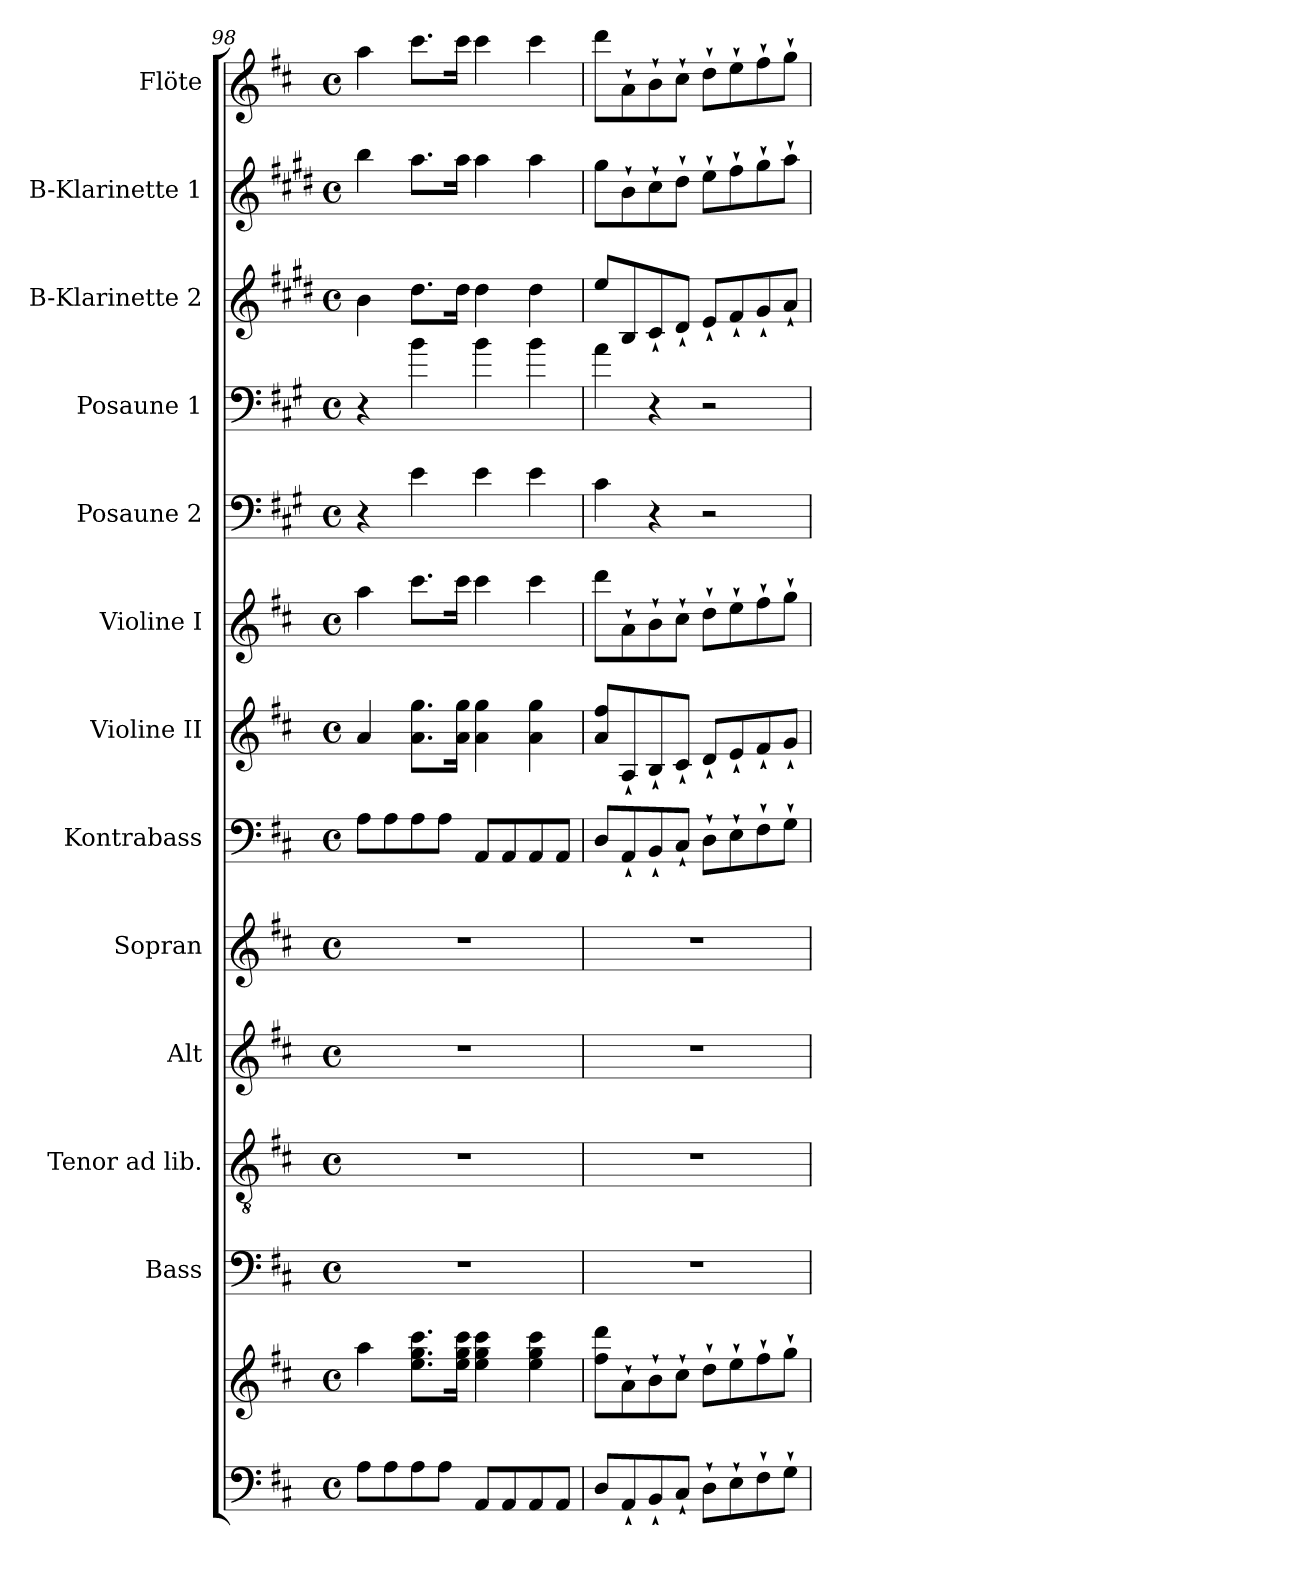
**kern	**kern	**kern	**kern	**kern	**kern	**kern	**kern	**kern	**kern	**kern	**kern	**kern	**kern
*part13	*part13	*part12	*part11	*part10	*part9	*part8	*part7	*part6	*part5	*part4	*part3	*part2	*part1
*staff14	*staff13	*staff12	*staff11	*staff10	*staff9	*staff8	*staff7	*staff6	*staff5	*staff4	*staff3	*staff2	*staff1
*	*	*I"Bass	*I"Tenor ad lib.	*I"Alt	*I"Sopran	*I"Kontrabass	*I"Violine II	*I"Violine I	*I"Posaune 2	*I"Posaune 1	*I"B-Klarinette 2	*I"B-Klarinette 1	*I"Flöte
*	*	*I'B.	*I'T.	*I'A.	*I'S.	*I'Kb.	*I'Vl. II	*I'Vl. I	*I'Pos 2	*I'Pos. 1	*I'B Kl. 2	*I'B Kl. 1	*I'Fl.
*clefF4	*clefG2	*clefF4	*clefGv2	*clefG2	*clefG2	*clefF4	*clefG2	*clefG2	*clefF4	*clefF4	*clefG2	*clefG2	*clefG2
*	*	*	*	*	*	*ITrd7c12	*	*	*ITrd4c7	*ITrd4c7	*ITrd1c2	*ITrd1c2	*
*k[f#c#]	*k[f#c#]	*k[f#c#]	*k[f#c#]	*k[f#c#]	*k[f#c#]	*k[f#c#]	*k[f#c#]	*k[f#c#]	*k[f#c#]	*k[f#c#]	*k[f#c#]	*k[f#c#]	*k[f#c#]
*D:	*D:	*D:	*D:	*D:	*D:	*D:	*D:	*D:	*D:	*D:	*D:	*D:	*D:
*M4/4	*M4/4	*M4/4	*M4/4	*M4/4	*M4/4	*M4/4	*M4/4	*M4/4	*M4/4	*M4/4	*M4/4	*M4/4	*M4/4
*met(c)	*met(c)	*met(c)	*met(c)	*met(c)	*met(c)	*met(c)	*met(c)	*met(c)	*met(c)	*met(c)	*met(c)	*met(c)	*met(c)
=98	=98	=98	=98	=98	=98	=98	=98	=98	=98	=98	=98	=98	=98
8A\L	4aa\	1r	1r	1r	1r	8AA\L	4a/	4aa\	4r	4r	4a\	4aa\	4aa\
8A\	.	.	.	.	.	8AA\	.	.	.	.	.	.	.
8A\	8.ee\ 8.gg\ 8.ccc#\L	.	.	.	.	8AA\	8.a\ 8.gg\L	8.ccc#\L	4A\	4e\	8.cc#\L	8.gg\L	8.ccc#\L
8A\J	.	.	.	.	.	8AA\J	.	.	.	.	.	.	.
.	16ee\ 16gg\ 16ccc#\Jk	.	.	.	.	.	16a\ 16gg\Jk	16ccc#\Jk	.	.	16cc#\Jk	16gg\Jk	16ccc#\Jk
8AA/L	4ee\ 4gg\ 4ccc#\	.	.	.	.	8AAA/L	4a\ 4gg\	4ccc#\	4A\	4e\	4cc#\	4gg\	4ccc#\
8AA/	.	.	.	.	.	8AAA/	.	.	.	.	.	.	.
8AA/	4ee\ 4gg\ 4ccc#\	.	.	.	.	8AAA/	4a\ 4gg\	4ccc#\	4A\	4e\	4cc#\	4gg\	4ccc#\
8AA/J	.	.	.	.	.	8AAA/J	.	.	.	.	.	.	.
=99	=99	=99	=99	=99	=99	=99	=99	=99	=99	=99	=99	=99	=99
8D/L	8ff#\ 8ddd\L	1r	1r	1r	1r	8DD/L	8a/ 8ff#/L	8ddd\L	4F#\	4d\	8dd/L	8ff#\L	8ddd\L
8AA`</	8a`>\	.	.	.	.	8AAA`</	8A`</	8a`>\	.	.	8A/	8a`>\	8a`>\
8BB`</	8b`>\	.	.	.	.	8BBB`</	8B`</	8b`>\	4r	4r	8B`</	8b`>\	8b`>\
8C#`</J	8cc#`>\J	.	.	.	.	8CC#`</J	8c#`</J	8cc#`>\J	.	.	8c#`</J	8cc#`>\J	8cc#`>\J
8D`>\L	8dd`>\L	.	.	.	.	8DD`>\L	8d`</L	8dd`>\L	2r	2r	8d`</L	8dd`>\L	8dd`>\L
8E`>\	8ee`>\	.	.	.	.	8EE`>\	8e`</	8ee`>\	.	.	8e`</	8ee`>\	8ee`>\
8F#`>\	8ff#`>\	.	.	.	.	8FF#`>\	8f#`</	8ff#`>\	.	.	8f#`</	8ff#`>\	8ff#`>\
8G`>\J	8gg`>\J	.	.	.	.	8GG`>\J	8g`</J	8gg`>\J	.	.	8g`</J	8gg`>\J	8gg`>\J
=	=	=	=	=	=	=	=	=	=	=	=	=	=
*-	*-	*-	*-	*-	*-	*-	*-	*-	*-	*-	*-	*-	*-
